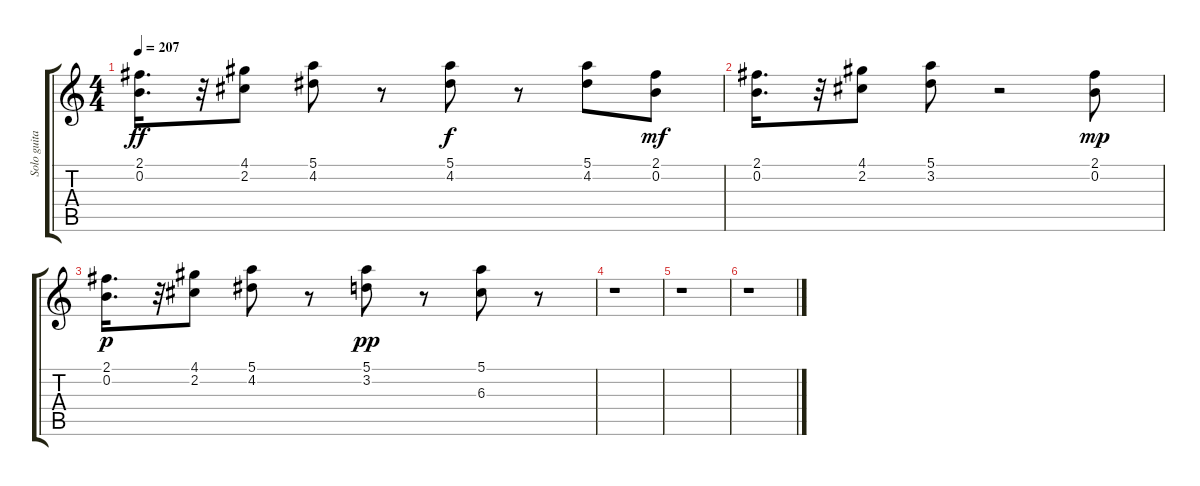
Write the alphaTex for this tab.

\track ("Solo guitar 1" "Solo guita") {instrument overdrivenguitar}
\staff {score tabs}
\tuning (E4 B3 G3 D3 A2 E2) {hide}
\ts (4 4)
\tempo 207
\clef g2
\ks c
(2.1 0.2).16{d dy ff} r.32 (4.1 2.2).8 (5.1 4.2).8 r.8 (5.1 4.2).8{dy f} r.8 (5.1 4.2).8 (2.1 0.2).8{dy mf} |
(2.1 0.2).16{d} r.32 (4.1 2.2).8 (5.1 3.2).8 r.2 (2.1 0.2).8{dy mp} |
(2.1 0.2).16{d dy p} r.32 (4.1 2.2).8 (5.1 4.2).8 r.8 (5.1 3.2).8{dy pp} r.8 (5.1 6.3).8 r.8 |
r.1 |
r.1 |
r.1
